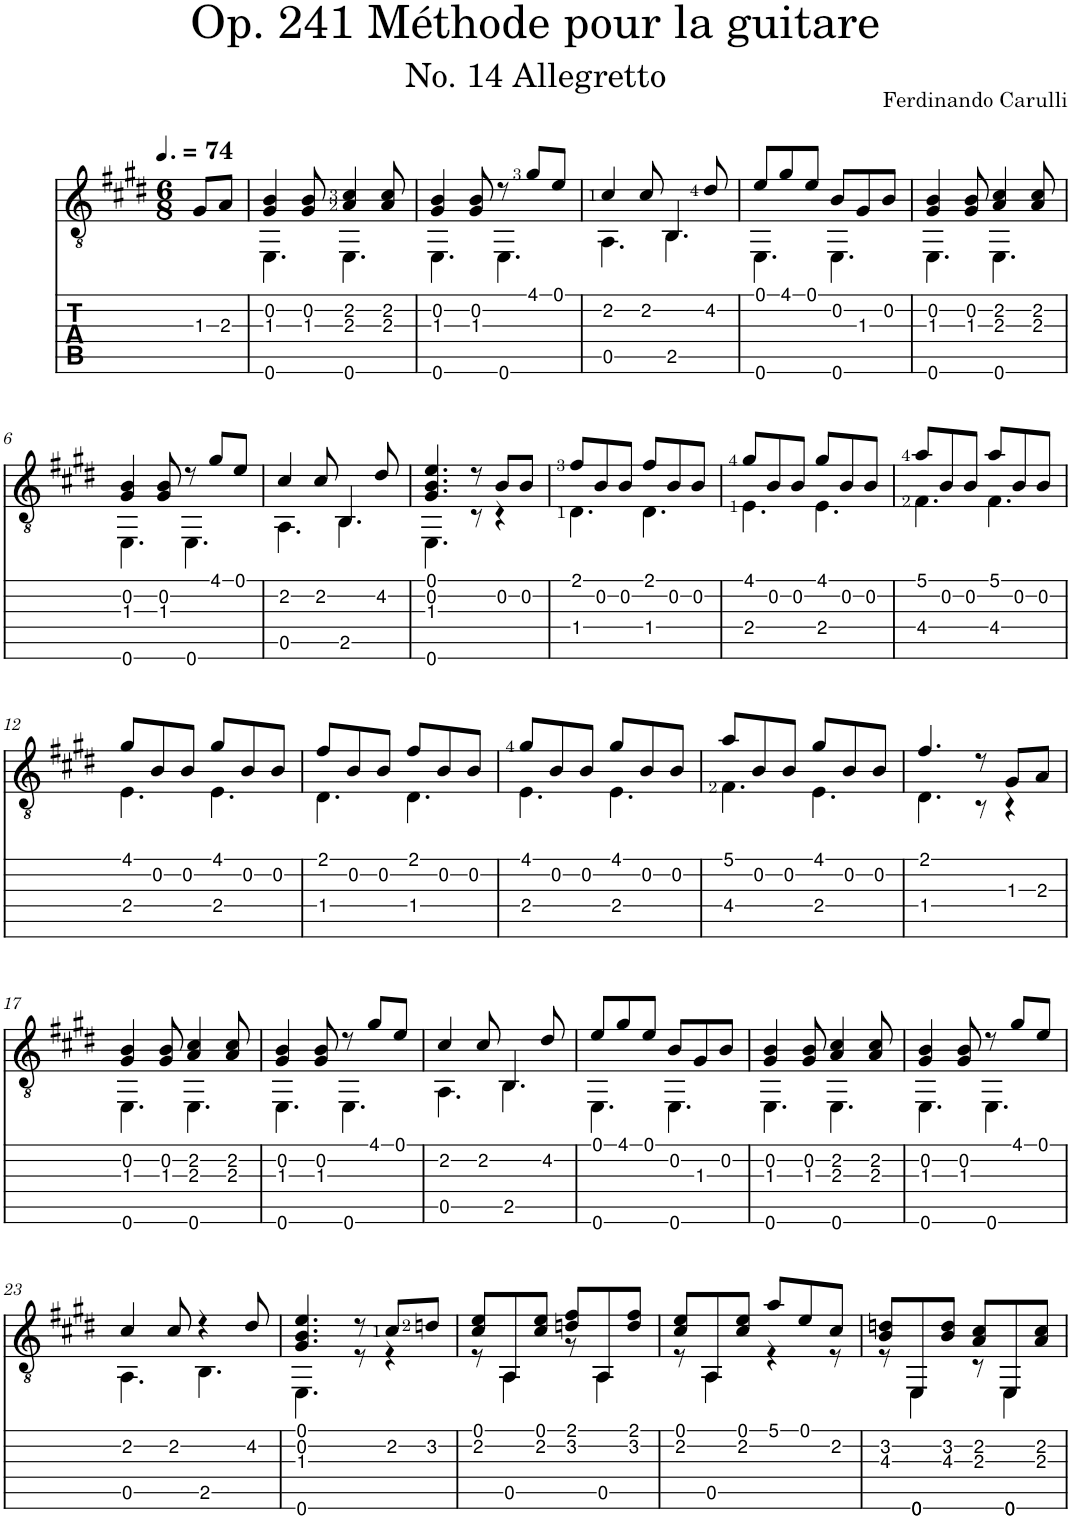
**kern	**kern
*part1	*part1
*staff2	*staff1
*I"Classical Guitar	*
*stria6	*
*	*clefGv2
*k[f#c#g#d#]	*k[f#c#g#d#]
*E:	*E:
*M6/8	*M6/8
*MM111	*MM111
=	=
8G#L	8G#/L
8AJ	8A/J
=1	=1
*^	*^
4G# 4B	4.EE	4G#/ 4B/	4.EE\
8G# 8B	.	8G#/ 8B/	.
4A 4c#	4.EE	4A/ 4c#/	4.EE\
8A 8c#	.	8A/ 8c#/	.
=2	=2	=2	=2
4G# 4B	4.EE	4G#/ 4B/	4.EE\
8G# 8B	.	8G#/ 8B/	.
8r	4.EE	8r	4.EE\
8g#L	.	8g#/L	.
8eJ	.	8e/J	.
=3	=3	=3	=3
4c#	4.AA	4c#/	4.AA\
8c#	.	8c#/	.
4BB	4.BB	4BB/	4.BB\
8d#	.	8d#/	.
=4	=4	=4	=4
8eL	4.EE	8e/L	4.EE\
8g#	.	8g#/	.
8eJ	.	8e/J	.
8BL	4.EE	8B/L	4.EE\
8G#	.	8G#/	.
8BJ	.	8B/J	.
=5	=5	=5	=5
4G# 4B	4.EE	4G#/ 4B/	4.EE\
8G# 8B	.	8G#/ 8B/	.
4A 4c#	4.EE	4A/ 4c#/	4.EE\
8A 8c#	.	8A/ 8c#/	.
!!LO:LB:g=z	!!
=6	=6	=6	=6
4G# 4B	4.EE	4G#/ 4B/	4.EE\
8G# 8B	.	8G#/ 8B/	.
8r	4.EE	8r	4.EE\
8g#L	.	8g#/L	.
8eJ	.	8e/J	.
=7	=7	=7	=7
4c#	4.AA	4c#/	4.AA\
8c#	.	8c#/	.
4BB	4.BB	4BB/	4.BB\
8d#	.	8d#/	.
=8	=8	=8	=8
4.G# 4.B 4.e	4.EE	4.G#/ 4.B/ 4.e/	4.EE\
8r	8r	8r	8r
8BL	4r	8B/L	4r
8BJ	.	8B/J	.
=9	=9	=9	=9
8f#L	4.D#	8f#/L	4.D#\
8B	.	8B/	.
8BJ	.	8B/J	.
8f#L	4.D#	8f#/L	4.D#\
8B	.	8B/	.
8BJ	.	8B/J	.
=10	=10	=10	=10
8g#L	4.E	8g#/L	4.E\
8B	.	8B/	.
8BJ	.	8B/J	.
8g#L	4.E	8g#/L	4.E\
8B	.	8B/	.
8BJ	.	8B/J	.
=11	=11	=11	=11
8aL	4.F#	8a/L	4.F#\
8B	.	8B/	.
8BJ	.	8B/J	.
8aL	4.F#	8a/L	4.F#\
8B	.	8B/	.
8BJ	.	8B/J	.
!!LO:LB:g=z	!!
=12	=12	=12	=12
8g#L	4.E	8g#/L	4.E\
8B	.	8B/	.
8BJ	.	8B/J	.
8g#L	4.E	8g#/L	4.E\
8B	.	8B/	.
8BJ	.	8B/J	.
=13	=13	=13	=13
8f#L	4.D#	8f#/L	4.D#\
8B	.	8B/	.
8BJ	.	8B/J	.
8f#L	4.D#	8f#/L	4.D#\
8B	.	8B/	.
8BJ	.	8B/J	.
=14	=14	=14	=14
8g#L	4.E	8g#/L	4.E\
8B	.	8B/	.
8BJ	.	8B/J	.
8g#L	4.E	8g#/L	4.E\
8B	.	8B/	.
8BJ	.	8B/J	.
=15	=15	=15	=15
8aL	4.F#	8a/L	4.F#\
8B	.	8B/	.
8BJ	.	8B/J	.
8g#L	4.E	8g#/L	4.E\
8B	.	8B/	.
8BJ	.	8B/J	.
=16	=16	=16	=16
4.f#	4.D#	4.f#/	4.D#\
8r	8r	8r	8r
8G#L	4r	8G#/L	4r
8AJ	.	8A/J	.
!!LO:LB:g=z	!!
=17	=17	=17	=17
4G# 4B	4.EE	4G#/ 4B/	4.EE\
8G# 8B	.	8G#/ 8B/	.
4A 4c#	4.EE	4A/ 4c#/	4.EE\
8A 8c#	.	8A/ 8c#/	.
=18	=18	=18	=18
4G# 4B	4.EE	4G#/ 4B/	4.EE\
8G# 8B	.	8G#/ 8B/	.
8r	4.EE	8r	4.EE\
8g#L	.	8g#/L	.
8eJ	.	8e/J	.
=19	=19	=19	=19
4c#	4.AA	4c#/	4.AA\
8c#	.	8c#/	.
4BB	4.BB	4BB/	4.BB\
8d#	.	8d#/	.
=20	=20	=20	=20
8eL	4.EE	8e/L	4.EE\
8g#	.	8g#/	.
8eJ	.	8e/J	.
8BL	4.EE	8B/L	4.EE\
8G#	.	8G#/	.
8BJ	.	8B/J	.
=21	=21	=21	=21
4G# 4B	4.EE	4G#/ 4B/	4.EE\
8G# 8B	.	8G#/ 8B/	.
4A 4c#	4.EE	4A/ 4c#/	4.EE\
8A 8c#	.	8A/ 8c#/	.
=22	=22	=22	=22
4G# 4B	4.EE	4G#/ 4B/	4.EE\
8G# 8B	.	8G#/ 8B/	.
8r	4.EE	8r	4.EE\
8g#L	.	8g#/L	.
8eJ	.	8e/J	.
!!LO:LB:g=z	!!
=23	=23	=23	=23
4c#	4.AA	4c#/	4.AA\
8c#	.	8c#/	.
4r	4.BB	4r	4.BB\
8d#	.	8d#/	.
=24	=24	=24	=24
4.G# 4.B 4.e	4.EE	4.G#/ 4.B/ 4.e/	4.EE\
8r	8r	8r	8r
8c#L	4r	8c#/L	4r
8dnJ	.	8dn/J	.
=25	=25	=25	=25
8c#\ 8e\L	8r	8c#/ 8e/L	8r
8AA	4AA	8AA/	4AA\
8c#\ 8e\J	.	8c#/ 8e/J	.
8dn\ 8f#\L	8r	8dn/ 8f#/L	8r
8AA	4AA	8AA/	4AA\
8d\ 8f#\J	.	8d/ 8f#/J	.
=26	=26	=26	=26
8c#\ 8e\L	8r	8c#/ 8e/L	8r
8AA	4AA	8AA/	4AA\
8c#\ 8e\J	.	8c#/ 8e/J	.
8aL	4r	8a/L	4r
8e	.	8e/	.
8c#J	8r	8c#/J	8r
=27	=27	=27	=27
8B\ 8dn\L	8r	8B/ 8dn/L	8r
8EE	4EE	8EE/	4EE\
8B\ 8d\J	.	8B/ 8d/J	.
8A\ 8c#\L	8r	8A/ 8c#/L	8r
8EE	4EE	8EE/	4EE\
8A\ 8c#\J	.	8A/ 8c#/J	.
*v	*v	*	*
*	*v	*v
=	=
*-	*-
